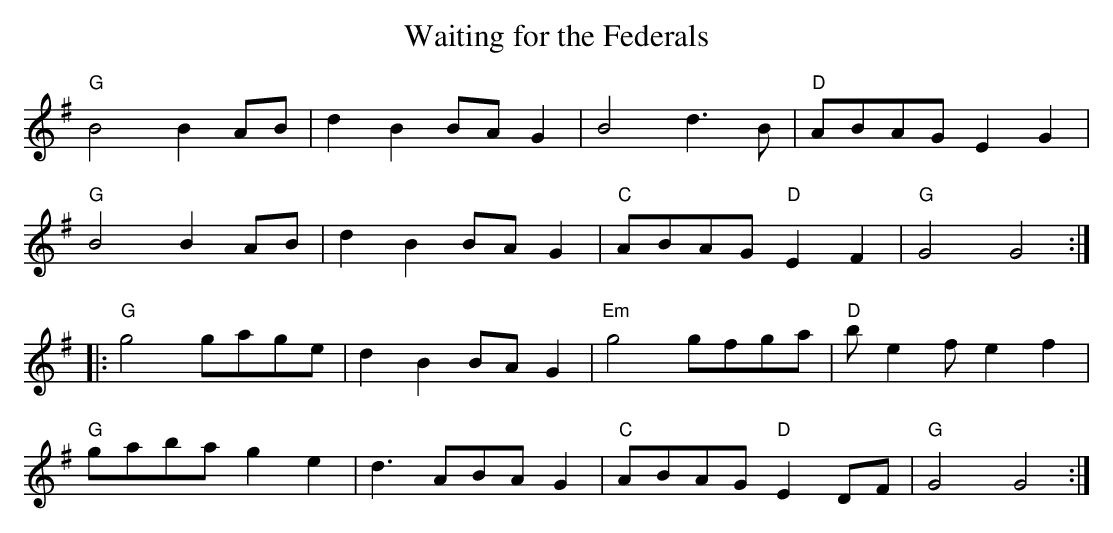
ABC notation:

X:1
T:Waiting for the Federals
L:1/8
K:G
"G"B4B2AB|d2B2BAG2|B4d3B|"D"ABAGE2G2|
"G"B4B2AB|d2B2BAG2|"C"ABAG"D"E2F2|"G"G4G4:|:
"G"g4gage|d2B2BAG2|"Em"g4gfga|"D"be2fe2f2|
"G"gabag2e2|d3ABAG2|"C"ABAG"D"E2DF|"G"G4G4:|
